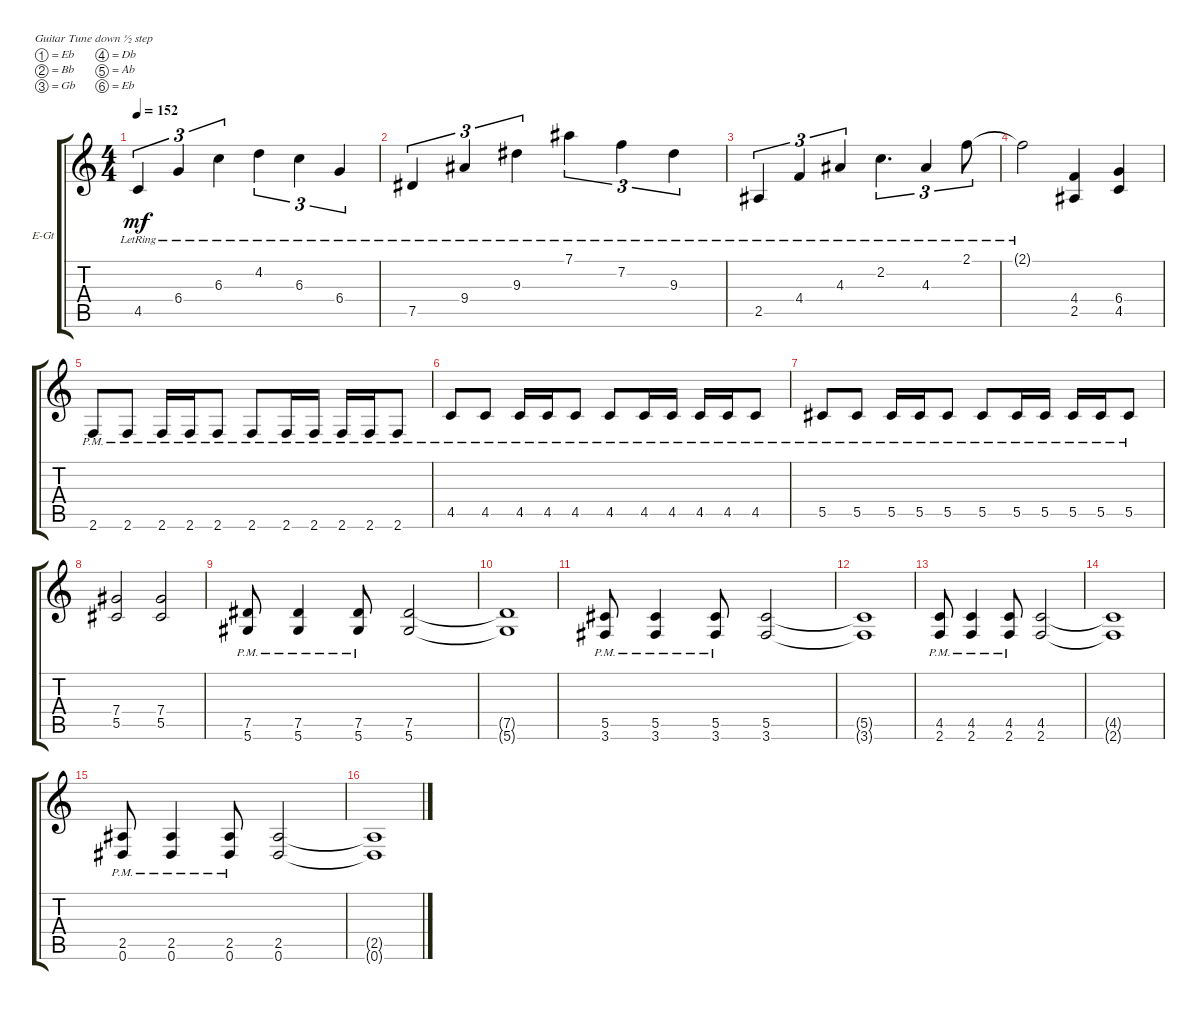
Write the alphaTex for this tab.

\bracketExtendMode groupsimilarinstruments
\firstSystemTrackNameOrientation horizontal
\otherSystemsTrackNameOrientation horizontal
\track ("Electric Guitar" "E-Gt") {instrument overdrivenguitar}
\staff {score tabs}
\tuning (Eb4 Bb3 Gb3 Db3 Ab2 Eb2)
\ts (4 4)
\tempo 152
\clef g2
\scale
0.333333
\ks c
4.5{lr}.4{tu (3 2) dy mf} 6.4{lr}.4{tu (3 2)} 6.3{lr}.4{tu (3 2)} 4.2{lr}.4{tu (3 2)} 6.3{lr}.4{tu (3 2)} 6.4{lr}.4{tu (3 2)} |
\scale
0.333333 7.5{lr}.4{tu (3 2)} 9.4{lr}.4{tu (3 2)} 9.3{lr}.4{tu (3 2)} 7.1{lr}.4{tu (3 2)} 7.2{lr}.4{tu (3 2)} 9.3{lr}.4{tu (3 2)} |
\scale
0.333333 2.5{lr}.4{tu (3 2)} 4.4{lr}.4{tu (3 2)} 4.3{lr}.4{tu (3 2)} 2.2{lr}.4{d tu (3 2)} 4.3{lr}.4{tu (3 2)} 2.1{lr}.8{tu (3 2)} |
\scale
0.333333 2.1{lr t}.2 (2.5 4.4).4 (4.5 6.4).4 |
\scale
0.333333 2.6{pm}.8 2.6{pm}.8 2.6{pm}.16 2.6{pm}.16 2.6{pm}.8 2.6{pm}.8 2.6{pm}.16 2.6{pm}.16 2.6{pm}.16 2.6{pm}.16 2.6{pm}.8 |
\scale
0.333333 4.5{pm}.8 4.5{pm}.8 4.5{pm}.16 4.5{pm}.16 4.5{pm}.8 4.5{pm}.8 4.5{pm}.16 4.5{pm}.16 4.5{pm}.16 4.5{pm}.16 4.5{pm}.8 |
\scale
0.333333 5.5{pm}.8 5.5{pm}.8 5.5{pm}.16 5.5{pm}.16 5.5{pm}.8 5.5{pm}.8 5.5{pm}.16 5.5{pm}.16 5.5{pm}.16 5.5{pm}.16 5.5{pm}.8 |
\scale
0.333333 (5.5 7.4).2 (5.5 7.4).2 |
\scale
0.333333 (5.6{pm} 7.5{pm}).8 (5.6{pm} 7.5{pm}).4 (5.6{pm} 7.5{pm}).8 (5.6 7.5).2 |
\scale
0.333333 (5.6{t} 7.5{t}).1 |
\scale
0.333333 (3.6{pm} 5.5{pm}).8 (3.6{pm} 5.5{pm}).4 (3.6{pm} 5.5{pm}).8 (3.6 5.5).2 |
\scale
0.333333 (3.6{t} 5.5{t}).1 |
\scale
0.333333 (2.6{pm} 4.5{pm}).8 (2.6{pm} 4.5{pm}).4 (2.6{pm} 4.5{pm}).8 (2.6 4.5).2 |
\scale
0.333333 (2.6{t} 4.5{t}).1 |
\scale
0.333333 (0.6{pm} 2.5{pm}).8 (0.6{pm} 2.5{pm}).4 (0.6{pm} 2.5{pm}).8 (0.6 2.5).2 |
\scale
0.333333 (0.6{t} 2.5{t}).1
